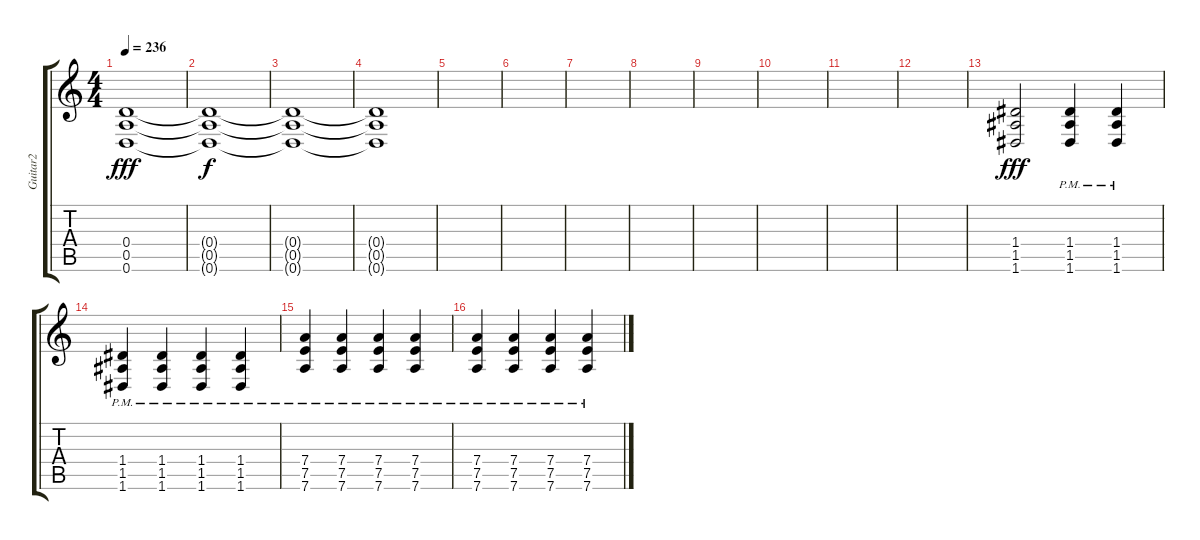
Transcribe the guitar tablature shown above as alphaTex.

\track ("Guitar2" "Guitar2") {instrument distortionguitar}
\staff {score tabs}
\tuning (E4 B3 G3 D3 A2 D2) {hide}
\ts (4 4)
\tempo 236
\clef g2
\ks c
(0.4 0.5 0.6).1{dy fff} |
(0.4{t} 0.5{t} 0.6{t}).1{dy f} |
(0.4{t} 0.5{t} 0.6{t}).1 |
(0.4{t} 0.5{t} 0.6{t}).1 |
|
|
|
|
|
|
|
|
(1.4 1.5 1.6).2{dy fff} (1.4{pm} 1.5{pm} 1.6{pm}).4 (1.4{pm} 1.5{pm} 1.6{pm}).4 |
(1.4{pm} 1.5{pm} 1.6{pm}).4 (1.4{pm} 1.5{pm} 1.6{pm}).4 (1.4{pm} 1.5{pm} 1.6{pm}).4 (1.4{pm} 1.5{pm} 1.6{pm}).4 |
(7.4{pm} 7.5{pm} 7.6{pm}).4 (7.4{pm} 7.5{pm} 7.6{pm}).4 (7.4{pm} 7.5{pm} 7.6{pm}).4 (7.4{pm} 7.5{pm} 7.6{pm}).4 |
(7.4{pm} 7.5{pm} 7.6{pm}).4 (7.4{pm} 7.5{pm} 7.6{pm}).4 (7.4{pm} 7.5{pm} 7.6{pm}).4 (7.4{pm} 7.5{pm} 7.6{pm}).4
